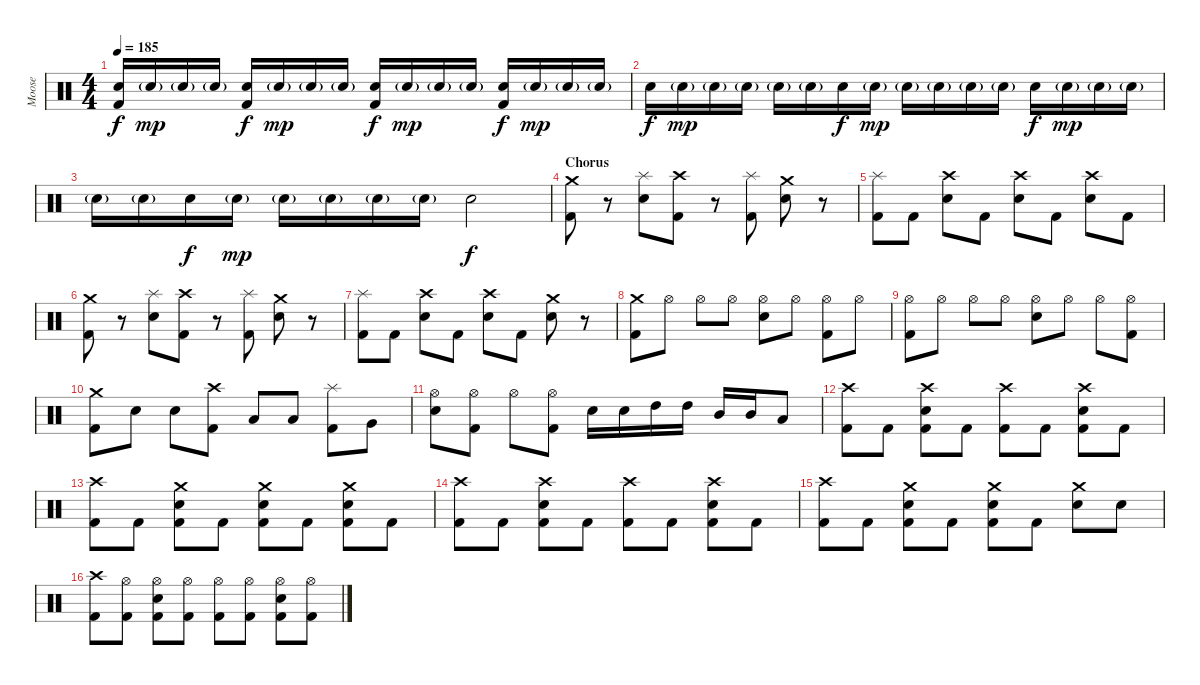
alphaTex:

\track ("Moose" "Moose") {instrument percussion}
\staff {score}
\articulation defaults
\ts (4 4)
\tempo 185
\clef neutral
\ks c
("Electric Snare (hit)" "Kick (hit) 2").16{dy f} "Electric Snare (hit)"{g}.16{dy mp} "Electric Snare (hit)"{g}.16 "Electric Snare (hit)"{g}.16 ("Electric Snare (hit)" "Kick (hit) 2").16{dy f} "Electric Snare (hit)"{g}.16{dy mp} "Electric Snare (hit)"{g}.16 "Electric Snare (hit)"{g}.16 ("Electric Snare (hit)" "Kick (hit) 2").16{dy f} "Electric Snare (hit)"{g}.16{dy mp} "Electric Snare (hit)"{g}.16 "Electric Snare (hit)"{g}.16 ("Electric Snare (hit)" "Kick (hit) 2").16{dy f} "Electric Snare (hit)"{g}.16{dy mp} "Electric Snare (hit)"{g}.16 "Electric Snare (hit)"{g}.16 |
"Electric Snare (hit)".16{dy f} "Electric Snare (hit)"{g}.16{dy mp} "Electric Snare (hit)"{g}.16 "Electric Snare (hit)"{g}.16 "Electric Snare (hit)"{g}.16 "Electric Snare (hit)"{g}.16 "Electric Snare (hit)".16{dy f} "Electric Snare (hit)"{g}.16{dy mp} "Electric Snare (hit)"{g}.16 "Electric Snare (hit)"{g}.16 "Electric Snare (hit)"{g}.16 "Electric Snare (hit)"{g}.16 "Electric Snare (hit)".16{dy f} "Electric Snare (hit)"{g}.16{dy mp} "Electric Snare (hit)"{g}.16 "Electric Snare (hit)"{g}.16 |
"Electric Snare (hit)"{g}.16 "Electric Snare (hit)"{g}.16 "Electric Snare (hit)".16{dy f} "Electric Snare (hit)"{g}.16{dy mp} "Electric Snare (hit)"{g}.16 "Electric Snare (hit)"{g}.16 "Electric Snare (hit)"{g}.16 "Electric Snare (hit)"{g}.16 "Electric Snare (hit)".2{dy f} |
\section ("" "Chorus")
("Crash medium (hit)" "Kick (hit) 2").8 r.8 ("Splash (hit)" "Electric Snare (hit)").8 ("Crash high (hit)" "Kick (hit) 2").8 r.8 ("Splash (hit)" "Kick (hit) 2").8 ("Crash medium (hit)" "Electric Snare (hit)").8 r.8 |
("Splash (hit)" "Kick (hit) 2").8 "Kick (hit) 2".8 ("Crash high (hit)" "Electric Snare (hit)").8 "Kick (hit) 2".8 ("Crash high (hit)" "Electric Snare (hit)").8 "Kick (hit) 2".8 ("Crash high (hit)" "Electric Snare (hit)").8 "Kick (hit) 2".8 |
("Crash medium (hit)" "Kick (hit) 2").8 r.8 ("Splash (hit)" "Electric Snare (hit)").8 ("Crash high (hit)" "Kick (hit) 2").8 r.8 ("Splash (hit)" "Kick (hit) 2").8 ("Crash medium (hit)" "Electric Snare (hit)").8 r.8 |
("Splash (hit)" "Kick (hit) 2").8 "Kick (hit) 2".8 ("Crash high (hit)" "Electric Snare (hit)").8 "Kick (hit) 2".8 ("Crash high (hit)" "Electric Snare (hit)").8 "Kick (hit) 2".8 ("Crash medium (hit)" "Electric Snare (hit)").8 r.8 |
("Crash medium (hit)" "Kick (hit) 2").8 "Hi-Hat (open)".8 "Hi-Hat (open)".8 "Hi-Hat (open)".8 ("Hi-Hat (open)" "Electric Snare (hit)").8 "Hi-Hat (open)".8 ("Hi-Hat (open)" "Kick (hit) 2").8 "Hi-Hat (open)".8 |
("Hi-Hat (open)" "Kick (hit) 2").8 "Hi-Hat (open)".8 "Hi-Hat (open)".8 "Hi-Hat (open)".8 ("Hi-Hat (open)" "Electric Snare (hit)").8 "Hi-Hat (open)".8 "Hi-Hat (open)".8 ("Hi-Hat (open)" "Kick (hit) 2").8 |
("Crash medium (hit)" "Kick (hit) 2").8 "Electric Snare (hit)".8 "Electric Snare (hit)".8 ("Crash high (hit)" "Kick (hit) 2").8 "Low Tom (hit)".8 "Low Tom (hit)".8 ("Splash (hit)" "Kick (hit) 2").8 "Very Low Tom (hit)".8 |
("Hi-Hat (open)" "Electric Snare (hit)").8 ("Hi-Hat (open)" "Kick (hit) 2").8 "Hi-Hat (open)".8 ("Hi-Hat (open)" "Kick (hit) 2").8 "Electric Snare (hit)".16 "Electric Snare (hit)".16 "High Tom (hit)".16 "High Tom (hit)".16 "Mid Tom (hit)".16 "Mid Tom (hit)".16 "Low Tom (hit)".8 |
("Crash high (hit)" "Kick (hit) 2").8 "Kick (hit) 2".8 ("Crash high (hit)" "Electric Snare (hit)" "Kick (hit) 2").8 "Kick (hit) 2".8 ("Crash high (hit)" "Kick (hit) 2").8 "Kick (hit) 2".8 ("Crash high (hit)" "Electric Snare (hit)" "Kick (hit) 2").8 "Kick (hit) 2".8 |
("Crash high (hit)" "Kick (hit) 2").8 "Kick (hit) 2".8 ("Crash medium (hit)" "Electric Snare (hit)" "Kick (hit) 2").8 "Kick (hit) 2".8 ("Crash medium (hit)" "Electric Snare (hit)" "Kick (hit) 2").8 "Kick (hit) 2".8 ("Crash medium (hit)" "Electric Snare (hit)" "Kick (hit) 2").8 "Kick (hit) 2".8 |
("Crash high (hit)" "Kick (hit) 2").8 "Kick (hit) 2".8 ("Crash high (hit)" "Electric Snare (hit)" "Kick (hit) 2").8 "Kick (hit) 2".8 ("Crash high (hit)" "Kick (hit) 2").8 "Kick (hit) 2".8 ("Crash high (hit)" "Electric Snare (hit)" "Kick (hit) 2").8 "Kick (hit) 2".8 |
("Crash high (hit)" "Kick (hit) 2").8 "Kick (hit) 2".8 ("Crash medium (hit)" "Electric Snare (hit)" "Kick (hit) 2").8 "Kick (hit) 2".8 ("Crash medium (hit)" "Electric Snare (hit)" "Kick (hit) 2").8 "Kick (hit) 2".8 ("Crash medium (hit)" "Electric Snare (hit)").8 "Electric Snare (hit)".8 |
("Crash high (hit)" "Kick (hit) 2").8 ("Hi-Hat (open)" "Kick (hit) 2").8 ("Hi-Hat (open)" "Electric Snare (hit)" "Kick (hit) 2").8 ("Hi-Hat (open)" "Kick (hit) 2").8 ("Hi-Hat (open)" "Kick (hit) 2").8 ("Hi-Hat (open)" "Kick (hit) 2").8 ("Hi-Hat (open)" "Electric Snare (hit)" "Kick (hit) 2").8 ("Hi-Hat (open)" "Kick (hit) 2").8
